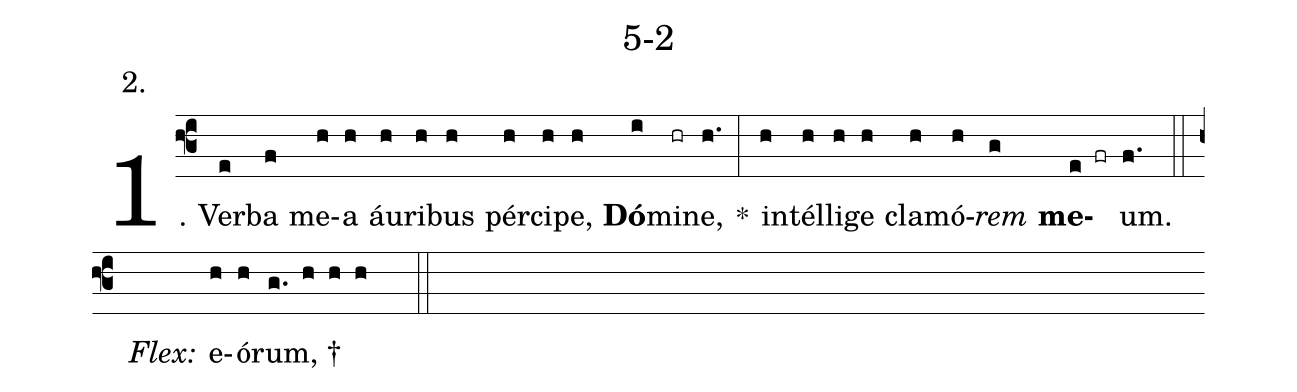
name: 5-2;
annotation: 2.;
%%
(f3)1. Ver(e)ba(f) me(h)a(h) áu(h)ri(h)bus(h) pér(h)ci(h)pe,(h) <b>Dó</b>(i)mi(hr)ne,(h.) *(:) in(h)tél(h)li(h)ge(h) cla(h)mó(h)<i>rem</i>(g) <b>me</b>(e fr)um.(f.) (::)
<i>Flex:</i>()  e(h)ó(h)rum, †(g. h h h  ::)
